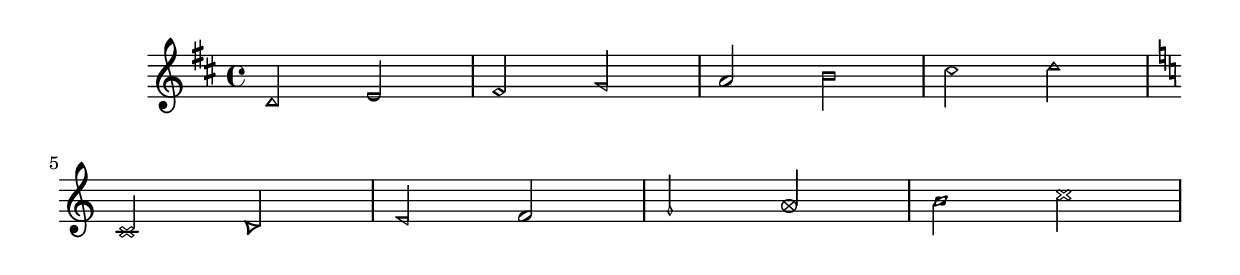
%% http://lsr.di.unimi.it/LSR/Item?id=254
%% see also http://lilypond.org/doc/v2.18/Documentation/notation/note-heads


fragment = {
  \key c \major
  c2 d
  e2 f
  g2 a
  b2 c
}

\new Staff {
  \transpose c d 
  \relative c' {
    \set shapeNoteStyles = ##(do re mi fa
                               #f la ti)
    \fragment
  }

  \break

  \relative c' {
    \set shapeNoteStyles = ##(cross triangle fa #f
                               mensural xcircle diamond)
    \fragment
  }
}
